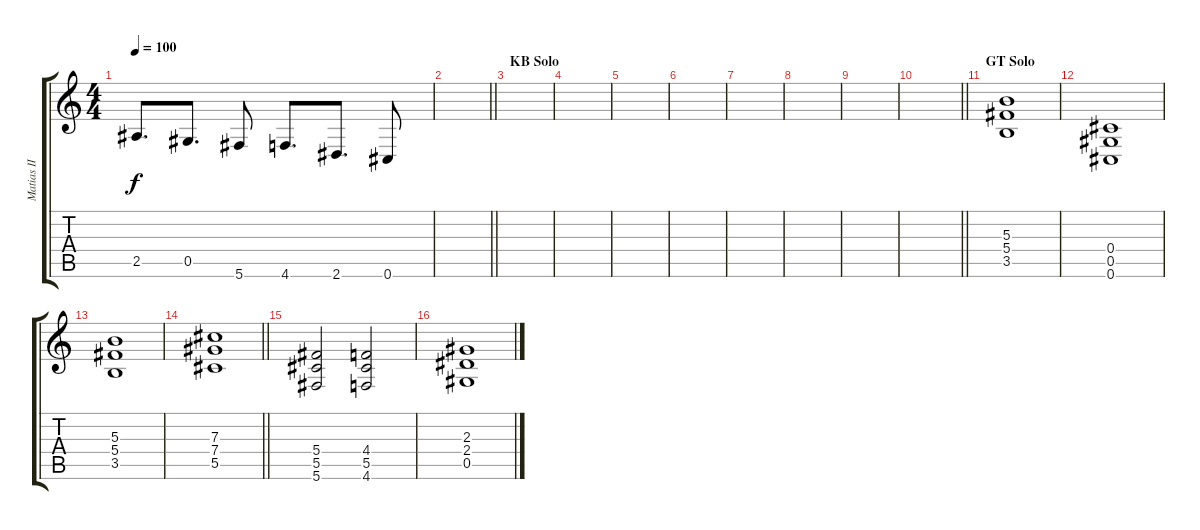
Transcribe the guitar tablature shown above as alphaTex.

\track ("Matias II" "Matias II") {instrument distortionguitar}
\staff {score tabs}
\tuning (Eb4 Bb3 Gb3 Db3 Ab2 Db2) {hide}
\ts (4 4)
\tempo 100
\clef g2
\ks c
2.5.8{d dy f volume 12} 0.5.8{d} 5.6.8 4.6.8{d} 2.6.8{d} 0.6.8 |
\barLineRight lightlight
|
\section ("" "KB Solo")
|
|
|
|
|
|
|
\barLineRight lightlight
|
\section ("" "GT Solo")
(5.3 5.4 3.5).1 |
(0.4 0.5 0.6).1 |
(5.3 5.4 3.5).1 |
\barLineRight lightlight
(7.3 7.4 5.5).1 |
\section ("" "")
(5.4 5.5 5.6).2 (4.4 5.5 4.6).2 |
(2.3 2.4 0.5).1
